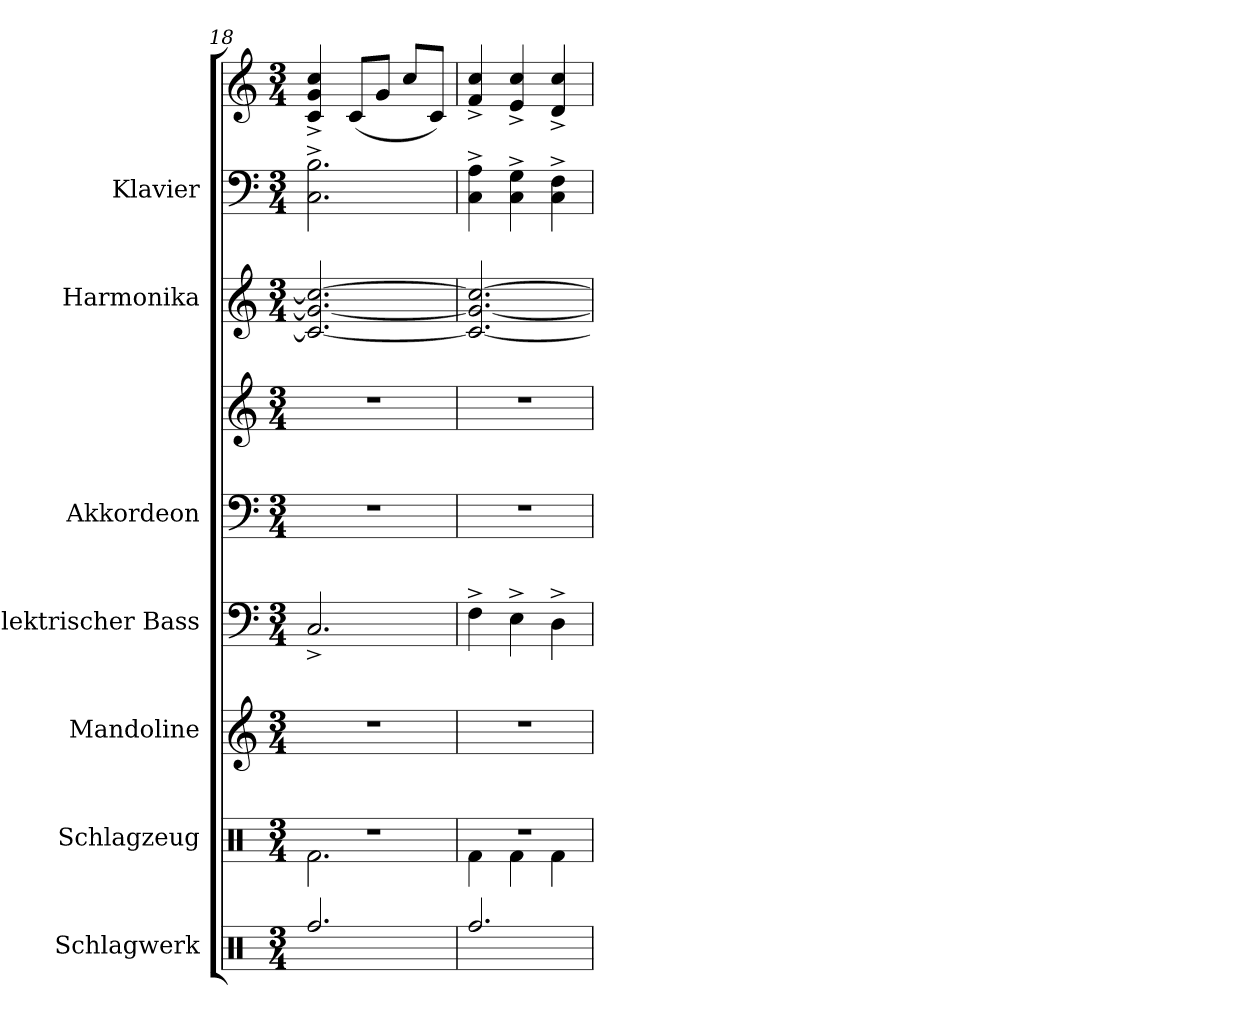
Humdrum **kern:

**kern	**kern	**kern	**kern	**kern	**kern	**kern	**kern	**kern
*part7	*part6	*part5	*part4	*part3	*part3	*part2	*part1	*part1
*staff9	*staff8	*staff7	*staff6	*staff5	*staff4	*staff3	*staff2	*staff1
*I"Schlagwerk	*I"Schlagzeug	*I"Mandoline	*I"Elektrischer Bass	*I"Akkordeon	*	*I"Harmonika	*I"Klavier	*
*I'Schlw.	*I'Schlgz.	*I'Mand.	*I'E-B.	*I'Akk.	*	*	*I'Klav.	*
!!LO:PB:g=z
*clefX	*clefX	*clefG2	*clefF4	*clefF4	*clefG2	*clefG2	*clefF4	*clefG2
*	*	*	*ITrd7c12	*	*	*	*	*
*k[]	*k[]	*k[]	*k[]	*k[]	*k[]	*k[]	*k[]	*k[]
*M3/4	*M3/4	*M3/4	*M3/4	*M3/4	*M3/4	*M3/4	*M3/4	*M3/4
=18	=18	=18	=18	=18	=18	=18	=18	=18
*	*^	*	*	*	*	*	*	*
2.Rff/	2.r	2.Rf\	2.r	2.CC^/	2.r	2.r	2.c/_ 2.g/_ 2.cc/_	2.C\^ 2.B\^	4c/^ 4g/^ 4cc/^
.	.	.	.	.	.	.	.	.	(8c/L
.	.	.	.	.	.	.	.	.	8g/J
.	.	.	.	.	.	.	.	.	8cc/L
.	.	.	.	.	.	.	.	.	8c/J)
=19	=19	=19	=19	=19	=19	=19	=19	=19	=19
2.Rff/	2.r	4Rf\	2.r	4FF^\	2.r	2.r	2.c/_ 2.g/_ 2.cc/_	4C\^ 4A\^	4f/^ 4cc/^
.	.	4Rf\	.	4EE^\	.	.	.	4C\^ 4G\^	4e/^ 4cc/^
.	.	4Rf\	.	4DD^\	.	.	.	4C\^ 4F\^	4d/^ 4cc/^
*	*v	*v	*	*	*	*	*	*	*
=	=	=	=	=	=	=	=	=
*-	*-	*-	*-	*-	*-	*-	*-	*-
